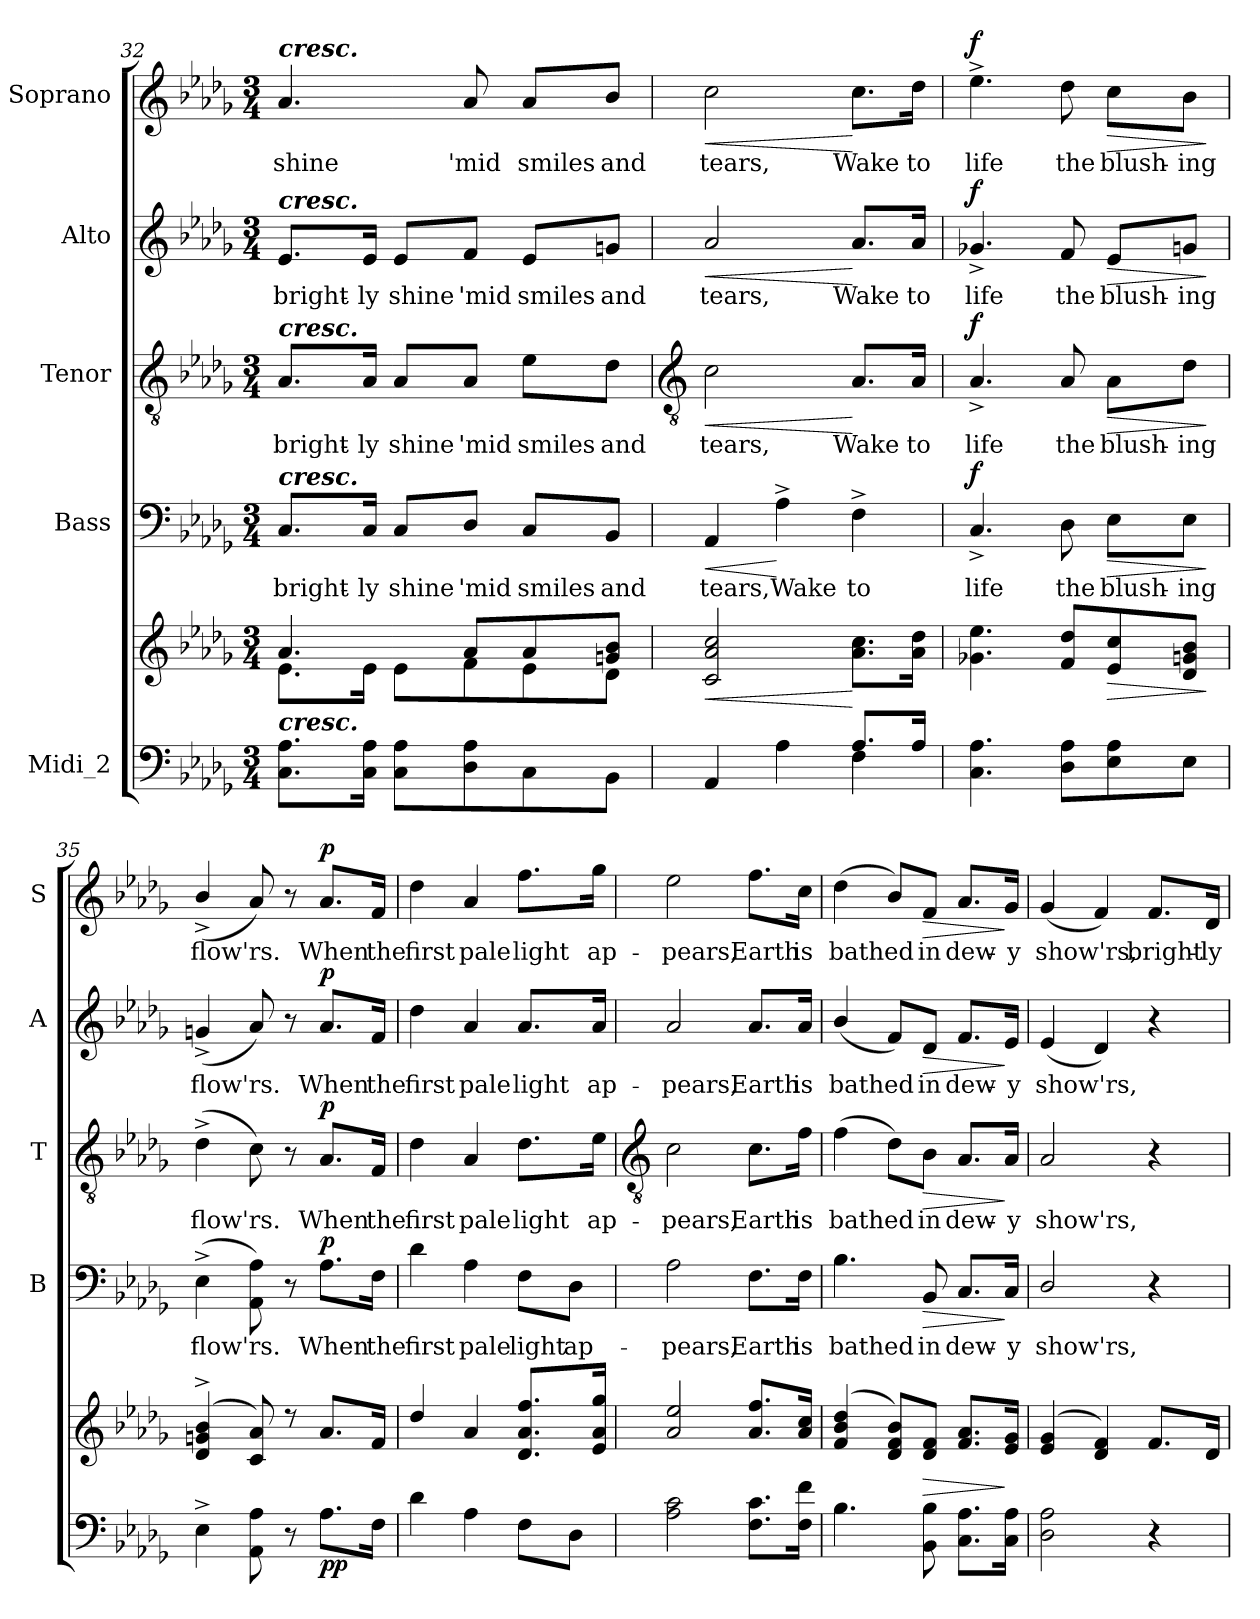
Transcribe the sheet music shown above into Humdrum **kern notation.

**kern	**kern	**dynam	**kern	**text	**dynam	**kern	**text	**dynam	**kern	**text	**dynam	**kern	**text	**dynam
*part5	*part5	*part5	*part4	*part4	*part4	*part3	*part3	*part3	*part2	*part2	*part2	*part1	*part1	*part1
*staff6	*staff5	*staff5/6	*staff4	*staff4	*staff4	*staff3	*staff3	*staff3	*staff2	*staff2	*staff2	*staff1	*staff1	*staff1
*I"Midi_2	*	*	*I"Bass	*	*	*I"Tenor	*	*	*I"Alto	*	*	*I"Soprano	*	*
*	*	*	*I'B	*	*	*I'T	*	*	*I'A	*	*	*I'S	*	*
*clefF4	*clefG2	*	*clefF4	*	*	*clefGv2	*	*	*clefG2	*	*	*clefG2	*	*
*k[b-e-a-d-g-]	*k[b-e-a-d-g-]	*	*k[b-e-a-d-g-]	*	*	*k[b-e-a-d-g-]	*	*	*k[b-e-a-d-g-]	*	*	*k[b-e-a-d-g-]	*	*
*D-:	*D-:	*	*D-:	*	*	*D-:	*	*	*D-:	*	*	*D-:	*	*
*M3/4	*M3/4	*	*M3/4	*	*	*M3/4	*	*	*M3/4	*	*	*M3/4	*	*
=32	=32	=32	=32	=32	=32	=32	=32	=32	=32	=32	=32	=32	=32	=32
*	*^	*	*	*	*	*	*	*	*	*	*	*	*	*
!	!	!	!	!	!	!	!	!	!	!	!	!	!LO:TX:a:Bi:t=cresc.	!	!
!	!	!	!	!	!	!	!	!	!	!LO:TX:a:Bi:t=cresc.	!	!	!	!	!
!	!	!	!	!	!	!	!LO:TX:a:Bi:t=cresc.	!	!	!	!	!	!	!	!
!	!	!	!	!LO:TX:a:Bi:t=cresc.	!	!	!	!	!	!	!	!	!	!	!
!LO:TX:a:Bi:t=cresc.	!	!	!	!	!	!	!	!	!	!	!	!	!	!	!
!	!	!	!	!	!LO:LY:b	!	!	!LO:LY:b	!	!	!LO:LY:b	!	!	!LO:LY:b	!
8.C 8.A-L	4.a-	8.e-\L	.	8.C/L	bright-	.	8.A-/L	bright-	.	8.e-/L	bright-	.	4.a-	shine	.
!	!	!	!	!	!LO:LY:b	!	!	!LO:LY:b	!	!	!LO:LY:b	!	!	!	!
16C 16A-J	.	16e-\J	.	16C/Jk	-ly	.	16A-/Jk	-ly	.	16e-/Jk	-ly	.	.	.	.
!	!	!	!	!	!LO:LY:b	!	!	!LO:LY:b	!	!	!LO:LY:b	!	!	!	!
8C 8A-L	.	8e-\L	.	8C/L	shine	.	8A-/L	shine	.	8e-/L	shine	.	.	.	.
!	!	!	!	!	!LO:LY:b	!	!	!LO:LY:b	!	!	!LO:LY:b	!	!	!LO:LY:b	!
8D- 8A-	8a-L	8f\	.	8D-/J	'mid	.	8A-/J	'mid	.	8f/J	'mid	.	8a-	'mid	.
!	!	!	!	!	!LO:LY:b	!	!	!LO:LY:b	!	!	!LO:LY:b	!	!	!LO:LY:b	!
8C	8a-	8e-\	.	8C/L	smiles	.	8e-\L	smiles	.	8e-/L	smiles	.	8a-/L	smiles	.
!	!	!	!	!	!LO:LY:b	!	!	!LO:LY:b	!	!	!LO:LY:b	!	!	!LO:LY:b	!
8BB-J	8gn 8b-J	8d-\J	.	8BB-/J	and	.	8d-\J	and	.	8gn/J	and	.	8b-/J	and	.
!!LO:LB:g=z
=33	=33	=33	=33	=33	=33	=33	=33	=33	=33	=33	=33	=33	=33	=33	=33
*	*	*	*	*	*	*	*clefGv2	*	*	*	*	*	*	*	*
*^	*	*	*	*	*	*	*	*	*	*	*	*	*	*	*
!	!	!	!	!LO:HP:b	!	!LO:LY:b	!LO:HP:b	!	!LO:LY:b	!LO:HP:b	!	!LO:LY:b	!LO:HP:b	!	!LO:LY:b	!LO:HP:b
2ryy	4AA-	2c 2a- 2cc	2ryy	<	4AA-	tears,	<	2c	tears,	<	2a-	tears,	<	2cc	tears,	<
!	!	!	!	!	!	!LO:LY:b	!	!	!	!	!	!	!	!	!	!
.	4A-	.	.	.	4A-^	Wake	[	.	.	.	.	.	.	.	.	.
!	!	!	!	!	!	!LO:LY:b	!	!	!LO:LY:b	!	!	!LO:LY:b	!	!	!LO:LY:b	!
8.A-/L	4F	8.a- 8.ccL	4ryy	[	4F^	to	.	8.A-/L	Wake	[	8.a-/L	Wake	[	8.cc\L	Wake	[
!	!	!	!	!	!	!	!	!	!LO:LY:b	!	!	!LO:LY:b	!	!	!LO:LY:b	!
16A-/J	.	16a- 16dd-J	.	.	.	.	.	16A-/Jk	to	.	16a-/Jk	to	.	16dd-\Jk	to	.
*v	*v	*	*	*	*	*	*	*	*	*	*	*	*	*	*	*
=34	=34	=34	=34	=34	=34	=34	=34	=34	=34	=34	=34	=34	=34	=34	=34
!	!	!LO:N:vis=1	!LO:DY:b	!	!LO:LY:b	!LO:DY:b	!	!LO:LY:b	!LO:DY:b	!	!LO:LY:b	!LO:DY:b	!	!LO:LY:b	!LO:DY:b
4.C 4.A-	4.g-X 4.ee-	2.ryy	f	4.C^	life	f	4.A-^	life	f	4.g-X^	life	f	4.ee-^	life	f
!	!	!	!	!	!LO:LY:b	!	!	!LO:LY:b	!	!	!LO:LY:b	!	!	!LO:LY:b	!
8D- 8A-L	8f 8dd-L	.	.	8D-	the	.	8A-	the	.	8f	the	.	8dd-	the	.
!	!	!	!LO:HP:b	!	!LO:LY:b	!LO:HP:b	!	!LO:LY:b	!LO:HP:b	!	!LO:LY:b	!LO:HP:b	!	!LO:LY:b	!LO:HP:b
8E- 8A-	8e- 8cc	.	>	8E-\L	blush-	>	8A-\L	blush-	>	8e-/L	blush-	>	8cc\L	blush-	>
!	!	!	!	!	!LO:LY:b	!	!	!LO:LY:b	!	!	!LO:LY:b	!	!	!LO:LY:b	!
8E-J	8d- 8gn 8b-J	.	.	8E-\J	-ing	.	8d-\J	-ing	.	8gn/J	-ing	.	8b-\J	-ing	.
*	*v	*v	*	*	*	*	*	*	*	*	*	*	*	*	*
.	.	]	.	.	]	.	.	]	.	.	]	.	.	]
=35	=35	=35	=35	=35	=35	=35	=35	=35	=35	=35	=35	=35	=35	=35
*	*^	*	*	*	*	*	*	*	*	*	*	*	*	*
!	!	!LO:N:vis=1	!	!	!LO:LY:b	!	!	!LO:LY:b	!	!	!LO:LY:b	!	!	!LO:LY:b	!
4E-^	(<4d-^ 4gn^ 4b-^	2.ryy	.	(>4E-^	flow'rs.	.	(>4d-^	flow'rs.	.	(<4gn^	flow'rs.	.	(<4b-^/	flow'rs.	.
8AA- 8A-	8c 8a-)	.	.	8AA- 8A-)	.	.	8c)	.	.	8a-)	.	.	8a-)	.	.
8r	8r	.	.	8r	.	.	8r	.	.	8r	.	.	8r	.	.
!	!	!	!LO:DY:b=2	!	!LO:LY:b	!	!	!LO:LY:b	!	!	!LO:LY:b	!	!	!LO:LY:b	!
!	!	!	!LO:DY:n=1:b	!	!	!LO:DY:b	!	!	!LO:DY:b	!	!	!LO:DY:b	!	!	!LO:DY:b
8.A-\L	8.a-L	.	p p	8.A-\L	When	p	8.A-/L	When	p	8.a-/L	When	p	8.a-/L	When	p
!	!	!	!	!	!LO:LY:b	!	!	!LO:LY:b	!	!	!LO:LY:b	!	!	!LO:LY:b	!
16F\J	16fJ	.	.	16F\Jk	the	.	16F/Jk	the	.	16f/Jk	the	.	16f/Jk	the	.
=36	=36	=36	=36	=36	=36	=36	=36	=36	=36	=36	=36	=36	=36	=36	=36
!	!	!LO:N:vis=1	!	!	!LO:LY:b	!	!	!LO:LY:b	!	!	!LO:LY:b	!	!	!LO:LY:b	!
4d-	4dd-	2.ryy	.	4d-	first	.	4d-	first	.	4dd-	first	.	4dd-	first	.
!	!	!	!	!	!LO:LY:b	!	!	!LO:LY:b	!	!	!LO:LY:b	!	!	!LO:LY:b	!
4A-	4a-	.	.	4A-	pale	.	4A-	pale	.	4a-	pale	.	4a-	pale	.
!	!	!	!	!	!LO:LY:b	!	!	!LO:LY:b	!	!	!LO:LY:b	!	!	!LO:LY:b	!
8FL	8.d- 8.a- 8.ffL	.	.	8F\L	light	.	8.d-\L	light	.	8.a-/L	light	.	8.ff\L	light	.
!	!	!	!	!	!LO:LY:b	!	!	!	!	!	!	!	!	!	!
8D-J	.	.	.	8D-\J	ap-	.	.	.	.	.	.	.	.	.	.
!	!	!	!	!	!	!	!	!LO:LY:b	!	!	!LO:LY:b	!	!	!LO:LY:b	!
.	16e- 16a- 16gg-J	.	.	.	.	.	16e-\Jk	ap-	.	16a-/Jk	ap-	.	16gg-\Jk	ap-	.
!!LO:LB:g=z
=37	=37	=37	=37	=37	=37	=37	=37	=37	=37	=37	=37	=37	=37	=37	=37
*	*	*	*	*	*	*	*clefGv2	*	*	*	*	*	*	*	*
!	!	!LO:N:vis=1	!	!	!LO:LY:b	!	!	!LO:LY:b	!	!	!LO:LY:b	!	!	!LO:LY:b	!
2A- 2c	2a- 2ee-	2.ryy	.	2A-	-pears,	.	2c	-pears,	.	2a-	-pears,	.	2ee-	-pears,	.
!	!	!	!	!	!LO:LY:b	!	!	!LO:LY:b	!	!	!LO:LY:b	!	!	!LO:LY:b	!
8.F 8.cL	8.a- 8.ffL	.	.	8.F\L	Earth	.	8.c\L	Earth	.	8.a-/L	Earth	.	8.ff\L	Earth	.
!	!	!	!	!	!LO:LY:b	!	!	!LO:LY:b	!	!	!LO:LY:b	!	!	!LO:LY:b	!
16F 16fJ	16a- 16ccJ	.	.	16F\Jk	is	.	16f\Jk	is	.	16a-/Jk	is	.	16cc\Jk	is	.
=38	=38	=38	=38	=38	=38	=38	=38	=38	=38	=38	=38	=38	=38	=38	=38
!	!	!	!	!	!LO:LY:b	!	!	!LO:LY:b	!	!	!LO:LY:b	!	!	!LO:LY:b	!
4.B-	(<4f 4b- 4dd-	2.ryy	.	4.B-	bathed	.	(>4f	bathed	.	(<4b-/	bathed	.	(<4dd-	bathed	.
.	8d- 8f 8b-L)	.	.	.	.	.	8d-\L)	.	.	8f/L)	.	.	8b-/L)	.	.
!	!	!	!LO:HP:b	!	!LO:LY:b	!LO:HP:b	!	!LO:LY:b	!LO:HP:b	!	!LO:LY:b	!LO:HP:b	!	!LO:LY:b	!LO:HP:b
8BB- 8B-	8d- 8fJ	.	>	8BB-	in	>	8B-\J	in	>	8d-/J	in	>	8f/J	in	>
!	!	!	!	!	!LO:LY:b	!	!	!LO:LY:b	!	!	!LO:LY:b	!	!	!LO:LY:b	!
8.C 8.A-L	8.f 8.a-L	.	.	8.C/L	dew-	.	8.A-/L	dew-	.	8.f/L	dew-	.	8.a-/L	dew-	.
!	!	!	!	!	!LO:LY:b	!	!	!LO:LY:b	!	!	!LO:LY:b	!	!	!LO:LY:b	!
16C 16A-J	16e- 16g-J	.	]	16C/Jk	-y	]	16A-/Jk	-y	]	16e-/Jk	-y	]	16g-/Jk	-y	]
=39	=39	=39	=39	=39	=39	=39	=39	=39	=39	=39	=39	=39	=39	=39	=39
!	!	!	!	!	!LO:LY:b	!	!	!LO:LY:b	!	!	!LO:LY:b	!	!	!LO:LY:b	!
2D- 2A-	(<4e- 4g-	2.ryy	.	2D-/	show'rs,	.	2A-	show'rs,	.	(<4e-	show'rs,	.	(<4g-	show'rs,	.
.	4d- 4f)	.	.	.	.	.	.	.	.	4d-)	.	.	4f)	.	.
!	!	!	!	!	!	!	!	!	!	!	!	!	!	!LO:LY:b	!
4r	8.fL	.	.	4r	.	.	4r	.	.	4r	.	.	8.f/L	bright-	.
!	!	!	!	!	!	!	!	!	!	!	!	!	!	!LO:LY:b	!
.	16d-J	.	.	.	.	.	.	.	.	.	.	.	16d-/Jk	-ly	.
*	*v	*v	*	*	*	*	*	*	*	*	*	*	*	*	*
=	=	=	=	=	=	=	=	=	=	=	=	=	=	=
*-	*-	*-	*-	*-	*-	*-	*-	*-	*-	*-	*-	*-	*-	*-
